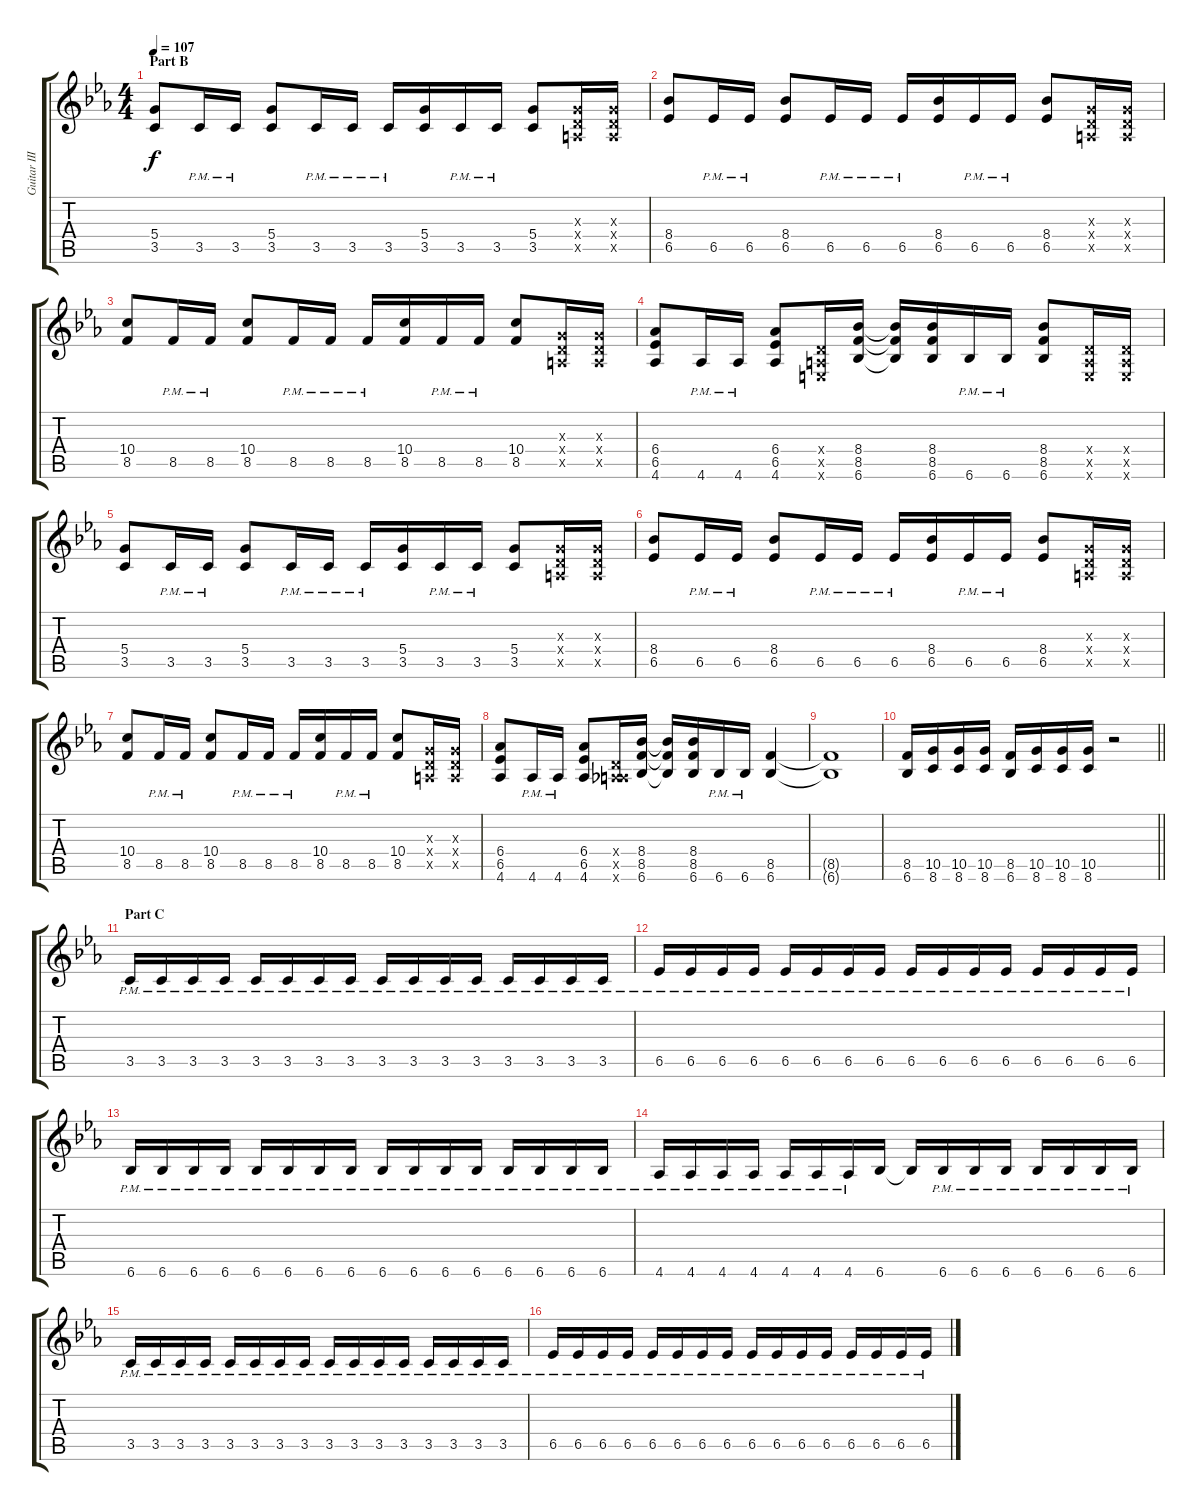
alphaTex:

\track ("Guitar III (Kazuma)" "Guitar III") {instrument distortionguitar}
\staff {score tabs}
\tuning (E4 B3 G3 D3 A2 E2) {hide}
\ts (4 4)
\section ("" "Part B")
\tempo 107
\clef g2
\ks eb
(5.4 3.5).8{dy f} 3.5{pm}.16 3.5{pm}.16 (5.4 3.5).8 3.5{pm}.16 3.5{pm}.16 3.5{pm}.16 (5.4 3.5).16 3.5{pm}.16 3.5{pm}.16 (5.4 3.5).8 (0.3{x} 0.4{x} 0.5{x}).16 (0.3{x} 0.4{x} 0.5{x}).16 |
(8.4 6.5).8 6.5{pm}.16 6.5{pm}.16 (8.4 6.5).8 6.5{pm}.16 6.5{pm}.16 6.5{pm}.16 (8.4 6.5).16 6.5{pm}.16 6.5{pm}.16 (8.4 6.5).8 (0.3{x} 0.4{x} 0.5{x}).16 (0.3{x} 0.4{x} 0.5{x}).16 |
(10.4 8.5).8 8.5{pm}.16 8.5{pm}.16 (10.4 8.5).8 8.5{pm}.16 8.5{pm}.16 8.5{pm}.16 (10.4 8.5).16 8.5{pm}.16 8.5{pm}.16 (10.4 8.5).8 (0.3{x} 0.4{x} 0.5{x}).16 (0.3{x} 0.4{x} 0.5{x}).16 |
(6.4 6.5 4.6).8 4.6{pm}.16 4.6{pm}.16 (6.4 6.5 4.6).8 (0.4{x} 0.5{x} 0.6{x}).16 (8.4 8.5 6.6).16 (8.4{t} 8.5{t} 6.6{t}).16 (8.4 8.5 6.6).16 6.6{pm}.16 6.6{pm}.16 (8.4 8.5 6.6).8 (0.4{x} 0.5{x} 0.6{x}).16 (0.4{x} 0.5{x} 0.6{x}).16 |
(5.4 3.5).8 3.5{pm}.16 3.5{pm}.16 (5.4 3.5).8 3.5{pm}.16 3.5{pm}.16 3.5{pm}.16 (5.4 3.5).16 3.5{pm}.16 3.5{pm}.16 (5.4 3.5).8 (0.3{x} 0.4{x} 0.5{x}).16 (0.3{x} 0.4{x} 0.5{x}).16 |
(8.4 6.5).8 6.5{pm}.16 6.5{pm}.16 (8.4 6.5).8 6.5{pm}.16 6.5{pm}.16 6.5{pm}.16 (8.4 6.5).16 6.5{pm}.16 6.5{pm}.16 (8.4 6.5).8 (0.3{x} 0.4{x} 0.5{x}).16 (0.3{x} 0.4{x} 0.5{x}).16 |
(10.4 8.5).8 8.5{pm}.16 8.5{pm}.16 (10.4 8.5).8 8.5{pm}.16 8.5{pm}.16 8.5{pm}.16 (10.4 8.5).16 8.5{pm}.16 8.5{pm}.16 (10.4 8.5).8 (0.3{x} 0.4{x} 0.5{x}).16 (0.3{x} 0.4{x} 0.5{x}).16 |
(6.4 6.5 4.6).8 4.6{pm}.16 4.6{pm}.16 (6.4 6.5 4.6).8 (0.4{x} 0.5{x} 4.6{x}).16 (8.4 8.5 6.6).16 (8.4{t} 8.5{t} 6.6{t}).16 (8.4 8.5 6.6).16 6.6{pm}.16 6.6{pm}.16 (8.5 6.6).4 |
(8.5{t} 6.6{t}).1 |
\barLineRight lightlight
(8.5 6.6).16 (10.5 8.6).16 (10.5 8.6).16 (10.5 8.6).16 (8.5 6.6).16 (10.5 8.6).16 (10.5 8.6).16 (10.5 8.6).16 r.2 |
\section ("" "Part C")
3.5{pm}.16 3.5{pm}.16 3.5{pm}.16 3.5{pm}.16 3.5{pm}.16 3.5{pm}.16 3.5{pm}.16 3.5{pm}.16 3.5{pm}.16 3.5{pm}.16 3.5{pm}.16 3.5{pm}.16 3.5{pm}.16 3.5{pm}.16 3.5{pm}.16 3.5{pm}.16 |
6.5{pm}.16 6.5{pm}.16 6.5{pm}.16 6.5{pm}.16 6.5{pm}.16 6.5{pm}.16 6.5{pm}.16 6.5{pm}.16 6.5{pm}.16 6.5{pm}.16 6.5{pm}.16 6.5{pm}.16 6.5{pm}.16 6.5{pm}.16 6.5{pm}.16 6.5{pm}.16 |
6.6{pm}.16 6.6{pm}.16 6.6{pm}.16 6.6{pm}.16 6.6{pm}.16 6.6{pm}.16 6.6{pm}.16 6.6{pm}.16 6.6{pm}.16 6.6{pm}.16 6.6{pm}.16 6.6{pm}.16 6.6{pm}.16 6.6{pm}.16 6.6{pm}.16 6.6{pm}.16 |
4.6{pm}.16 4.6{pm}.16 4.6{pm}.16 4.6{pm}.16 4.6{pm}.16 4.6{pm}.16 4.6{pm}.16 6.6.16 6.6{t}.16 6.6{pm}.16 6.6{pm}.16 6.6{pm}.16 6.6{pm}.16 6.6{pm}.16 6.6{pm}.16 6.6{pm}.16 |
3.5{pm}.16 3.5{pm}.16 3.5{pm}.16 3.5{pm}.16 3.5{pm}.16 3.5{pm}.16 3.5{pm}.16 3.5{pm}.16 3.5{pm}.16 3.5{pm}.16 3.5{pm}.16 3.5{pm}.16 3.5{pm}.16 3.5{pm}.16 3.5{pm}.16 3.5{pm}.16 |
6.5{pm}.16 6.5{pm}.16 6.5{pm}.16 6.5{pm}.16 6.5{pm}.16 6.5{pm}.16 6.5{pm}.16 6.5{pm}.16 6.5{pm}.16 6.5{pm}.16 6.5{pm}.16 6.5{pm}.16 6.5{pm}.16 6.5{pm}.16 6.5{pm}.16 6.5{pm}.16
